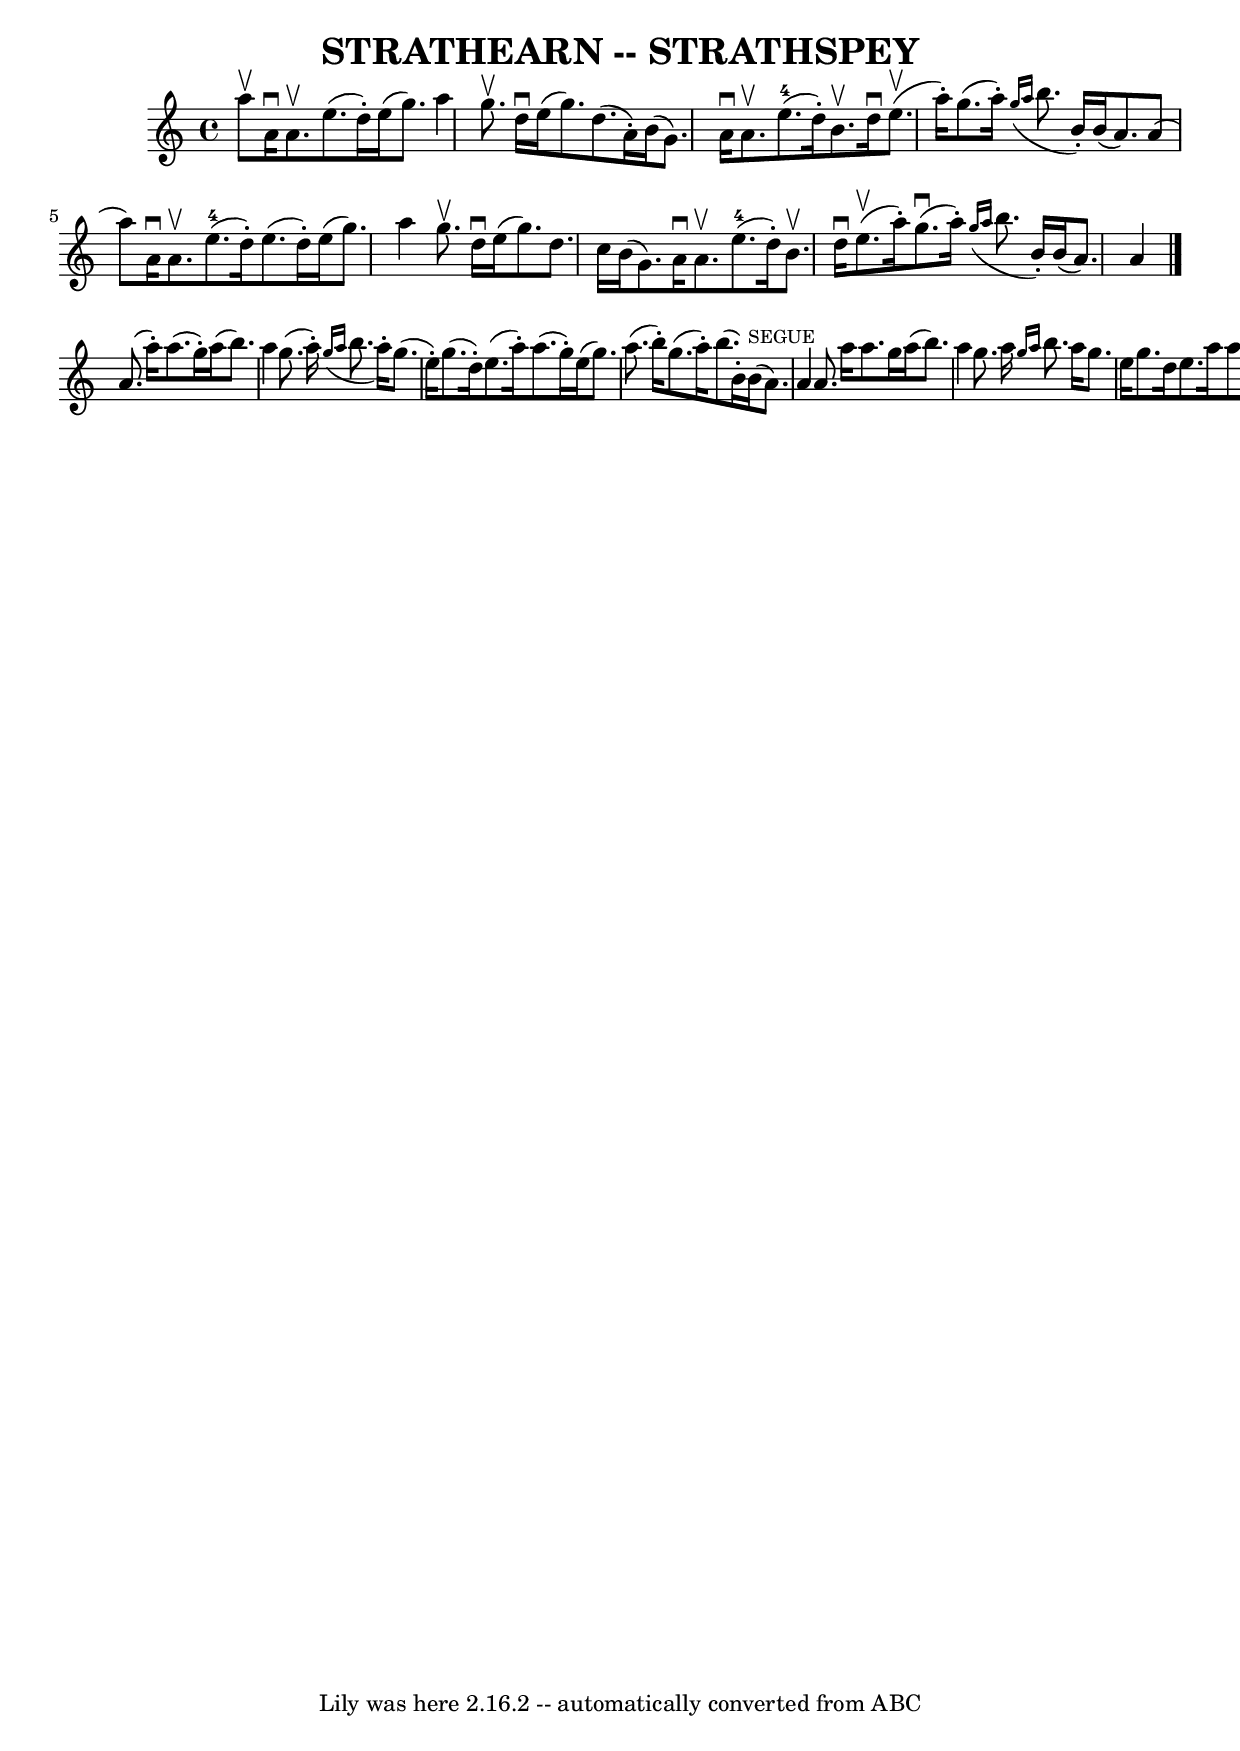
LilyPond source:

\version "2.16.2"
\include "Mammoth.ily"
\header {
  %% book = "Ryan's Mammoth Collection of Fiddle Tunes"
  crossRefNumber = "1"
  footnotes = ""
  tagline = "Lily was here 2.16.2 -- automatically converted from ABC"
  title = "STRATHEARN -- STRATHSPEY"

}
voicedefault =  {


  \override Staff.TimeSignature #'style = #'C
  \time 4/4 % %slurgraces 1
  
  \key a \minor   a''8^\upbow    |
  a'16^\downbow a'8.^\upbow      e''8. (d''16-.) e''16 (g''8.) a''4     |
  g''8.^\upbow     d''16^\downbow e''16 (g''8.) d''8. (a'16-.) b'16 (g'8.)    |
  a'16^\downbow a'8.^\upbow e''8.-4(d''16-.)      b'8.^\upbow d''16^\downbow e''8. (^\upbow a''16-.)    |
  
  g''8. (a''16-.)   \grace { g''16 (a''16  
			    } b''8. b'16-.)      b'16 (a'8.) a'8 (a''8)    |
  a'16^\downbow a'8.^\upbow e''8.-4(d''16-.) e''8. (d''16-.) e''16 (g''8. ) a''4    |
  g''8.^\upbow d''16^\downbow e''16 (g''8.)     d''8. c''16 b'16 (g'8.)    |
  a'16^\downbow a'8.^\upbow e''8.-4(d''16-.) b'8.^\upbow d''16^\downbow        e''8. (^\upbow a''16-.)    |
  g''8. (^\downbow a''16-.)   
  \grace { g''16 (a''16  
	 } b''8. b'16-.) b'16 (a'8.) a'4     \bar "|." a'8. (a''16-.) a''8. (g''16-.) a''16 (b''8.) a''4     |
  g''8. (a''16-.)   \grace { g''16 (a''16  
			    }     b''8. a''16-.) g''8. (e''16-.) g''8. (d''16-.)     |
  e''8. (a''16-.) a''8. (g''16-.) e''16 (g''8.) a''8. (b''16-.)   |
  g''8. (a''16-.) b''8. (b'16-.) b'16^\segue(a'8.) a'4    |
  a'8. a''16       a''8. g''16 a''16 (b''8.) a''4     |
  g''8. a''16  
  \grace { g''16 a''16  
	 } b''8. a''16 g''8. e''16 g''8.       d''16     |
  e''8. a''16 a''8. g''16 e''16 (g''8.)      a''8. b''16-.    |
  g''8. a''16 b''8. b'16 b'16 (a'8. ) a'8    \bar "|."   

}

\score{
  <<

    \context Staff="default"
    {
      \voicedefault 
      
    }

  >>
  \layout {
    
  }
  \midi {
  }

}
